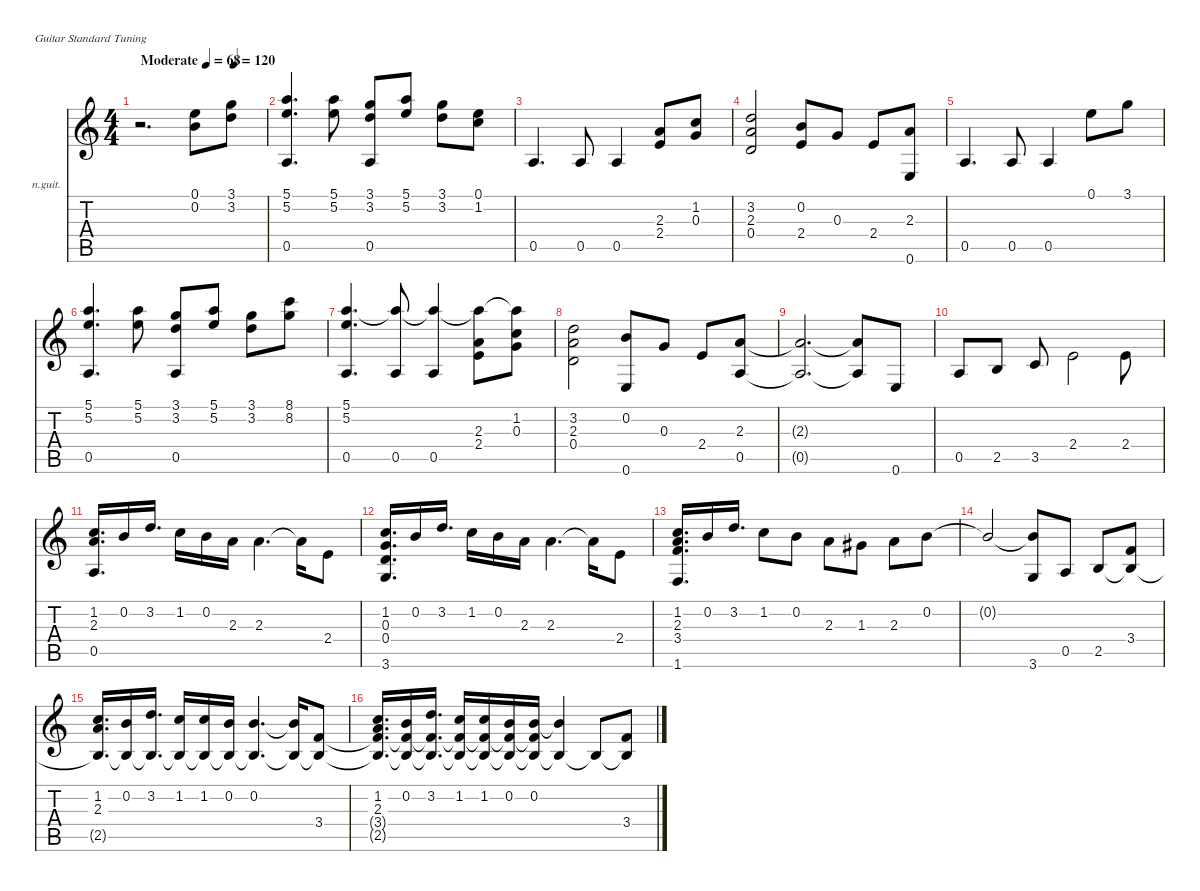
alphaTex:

\defaultSystemsLayout 4
\hideDynamics
\bracketExtendMode nobrackets
\firstSystemTrackNameOrientation horizontal
\otherSystemsTrackNameOrientation horizontal
\track ("Гитара" "n.guit.") {instrument acousticguitarnylon}
\staff {score tabs}
\tuning (E4 B3 G3 D3 A2 E2)
\ts (4 4)
\beaming (8 2 2 2 2)
\tempo (68 "Moderate")
\tempo (120 0.75)
\clef g2
\ks c
r.2{d dy mp instrument acousticguitarnylon beam Down} (0.1 0.2).8{beam Down} (3.1 3.2).8{dy mf beam Down} |
(5.1 5.2 0.5).4{d beam Up} (5.1 5.2).8{beam Down} (3.1 3.2 0.5).8{dy mp beam Up} (5.1 5.2).8{dy mf beam Up} (3.1 3.2).8{dy mp beam Down} (0.1 1.2).8{beam Down} |
0.5.4{d dy mf beam Up} 0.5.8{beam Up} 0.5.4{beam Up} (2.3 2.4).8{beam Up} (1.2 0.3).8{beam Up} |
(3.2 2.3 0.4).2{beam Up} (0.2 2.4).8{beam Up} 0.3.8{beam Up} 2.4.8{beam Up} (2.3 0.6).8{beam Up} |
0.5.4{d beam Up} 0.5.8{dy mp beam Up} 0.5.4{dy mf beam Up} 0.1.8{dy f beam Down} 3.1.8{beam Down} |
(5.1 5.2 0.5).4{d dy mf beam Up} (5.1 5.2).8{beam Down} (3.1 3.2 0.5).8{beam Up} (5.1 5.2).8{beam Up} (3.1 3.2).8{dy mp beam Down} (8.1 8.2).8{dy mf beam Down} |
(5.1 5.2 0.5).4{d dy mp beam Up} (0.5 5.1{t}).8{dy mf beam Up} (0.5 5.1{t}).4{beam Up} (2.3 2.4 5.1{t}).8{dy mp beam Down} (1.2 0.3 5.1{t}).8{dy mf beam Down} |
(3.2 2.3 0.4).2{beam Down} (0.2 0.6).8{beam Up} 0.3.8{beam Up} 2.4.8{beam Up} (2.3 0.5).8{beam Up} |
(2.3{t} 0.5{t}).2{d dy f beam Up} (2.3{t} 0.5{t}).8{beam Up} 0.6.8{dy mp beam Up} |
0.5.8{dy mf beam Up} 2.5.8{beam Up} 3.5.8{beam Up} 2.4.2{beam Down} 2.4.8{dy mp beam Down} |
(1.2 2.3 0.5).16{d dy f beam Up} 0.2.16{dy mf beam Up} 3.2.16{d beam Up} 1.2.16{dy mp beam Down} 0.2.16{dy mf beam Down} 2.3.16{beam Down} 2.3.4{d beam Down} 2.3{t}.16{dy f beam Down} 2.4.8{dy mp beam Down} |
(1.2 0.3 0.4 3.6).16{d dy f beam Up} 0.2.16{dy mf beam Up} 3.2.16{d beam Up} 1.2.16{beam Down} 0.2.16{beam Down} 2.3.16{beam Down} 2.3.4{d beam Down} 2.3{t}.16{dy f beam Down} 2.4.8{dy mf beam Down} |
(1.2 2.3 3.4 1.6).16{d beam Up} 0.2.16{beam Up} 3.2.16{d beam Up} 1.2.8{dy mp beam Down} 0.2.8{beam Down} 2.3.8{dy mf beam Down} 1.3{acc #}.8{beam Down} 2.3.8{beam Down} 0.2.8{beam Down} |
0.2{t}.2{beam Up} (3.6 0.2{t}).8{dy mp beam Up} 0.5.8{dy mf beam Up} 2.5.8{beam Up} (3.4 2.5{t}).8{dy mp beam Up} |
(1.2 2.3 2.5{t}).16{d dy f beam Up} (0.2 2.5{t}).16{dy mf beam Up} (3.2 2.5{t}).16{d beam Up} (1.2 2.5{t}).16{dy mp beam Up} (1.2 2.5{t}).16{dy mf beam Up} (0.2 2.5{t}).16{beam Up} (0.2 2.5{t}).4{d beam Up} (0.2{t} 2.5{t}).16{dy f beam Up} (3.4 2.5{t}).8{dy mp beam Up} |
(1.2 2.3 3.4{t} 2.5{t}).16{d dy mf beam Up} (0.2 3.4{t} 2.5{t}).16{beam Up} (3.2 3.4{t} 2.5{t}).16{d beam Up} (1.2 3.4{t} 2.5{t}).16{beam Up} (1.2 3.4{t} 2.5{t}).16{beam Up} (0.2 3.4{t} 2.5{t}).16{dy mp beam Up} (0.2 3.4{t} 2.5{t}).16{dy mf beam Up} (0.2{t} 2.5{t}).4{dy f beam Up} 2.5{t}.8{dy mf beam Up} (3.4 2.5{t}).8{dy mp beam Up}
